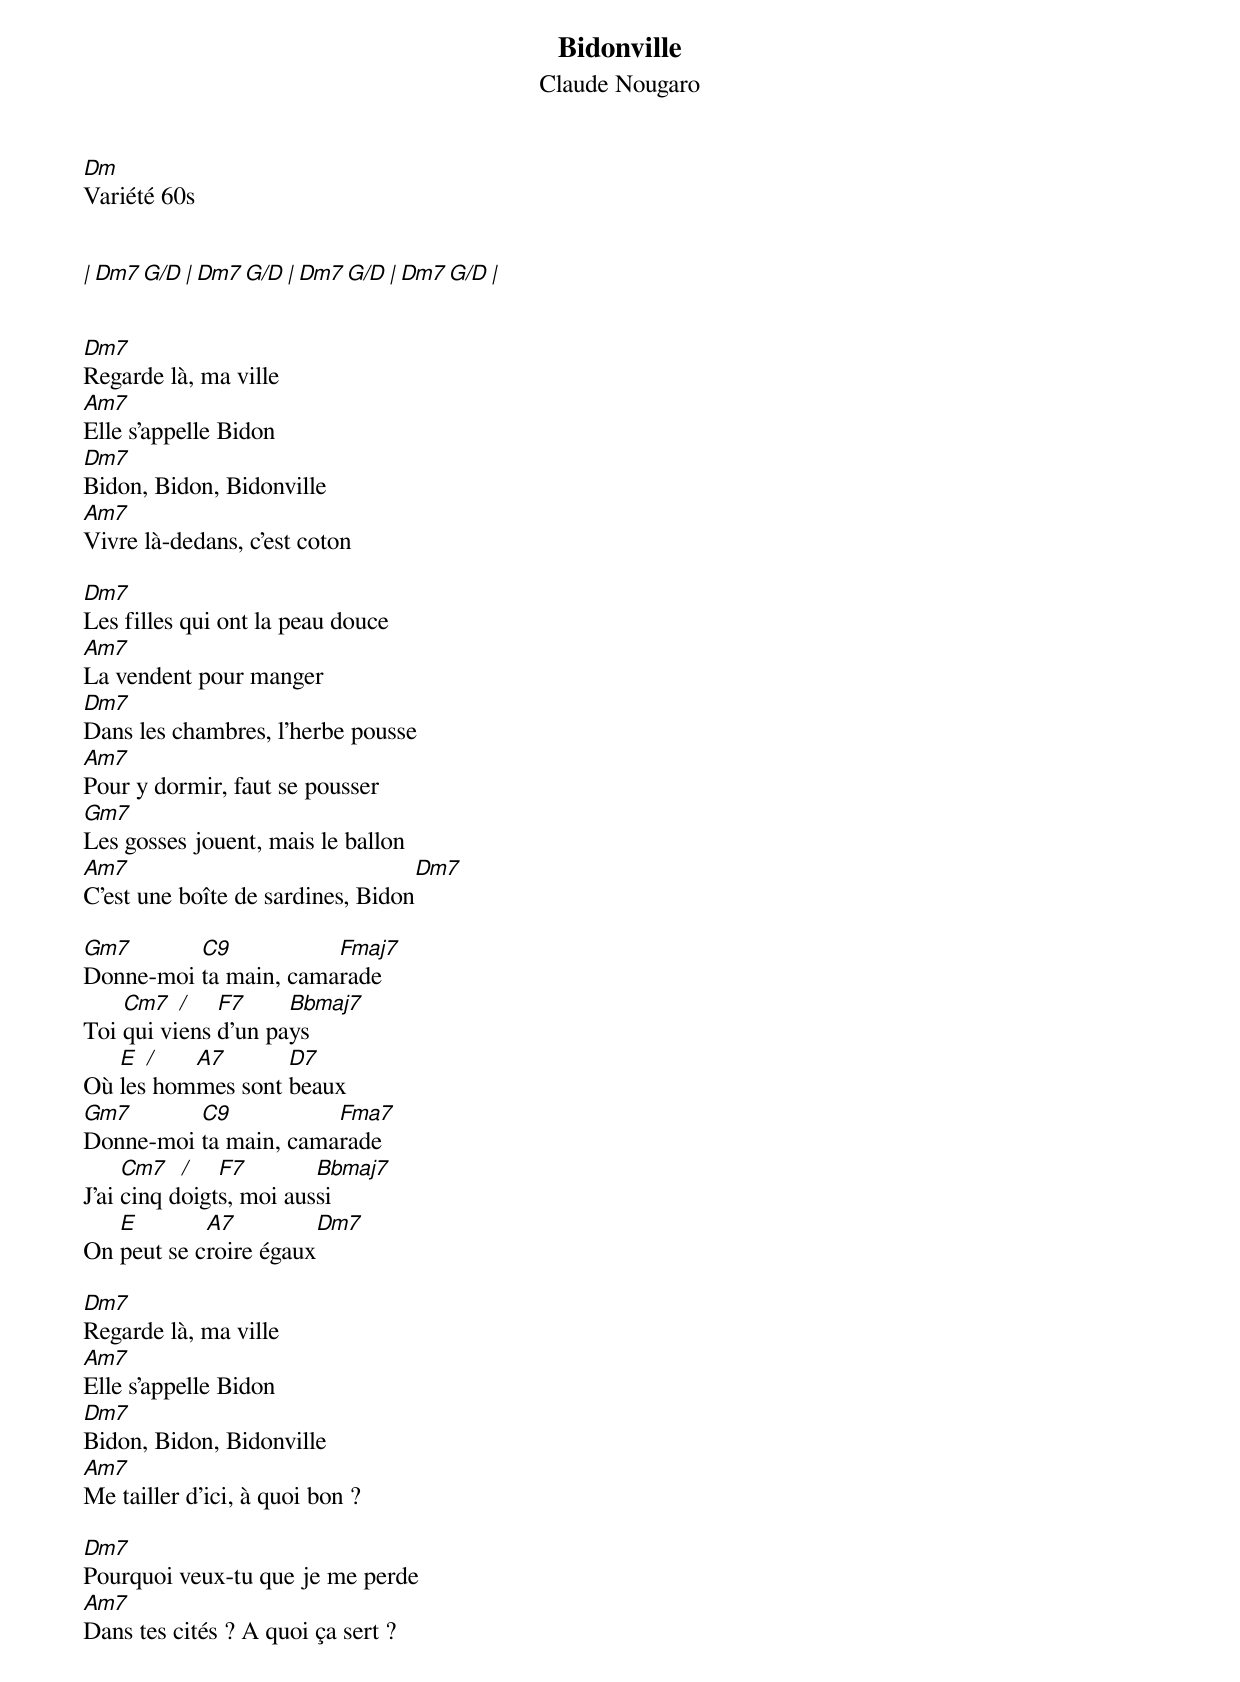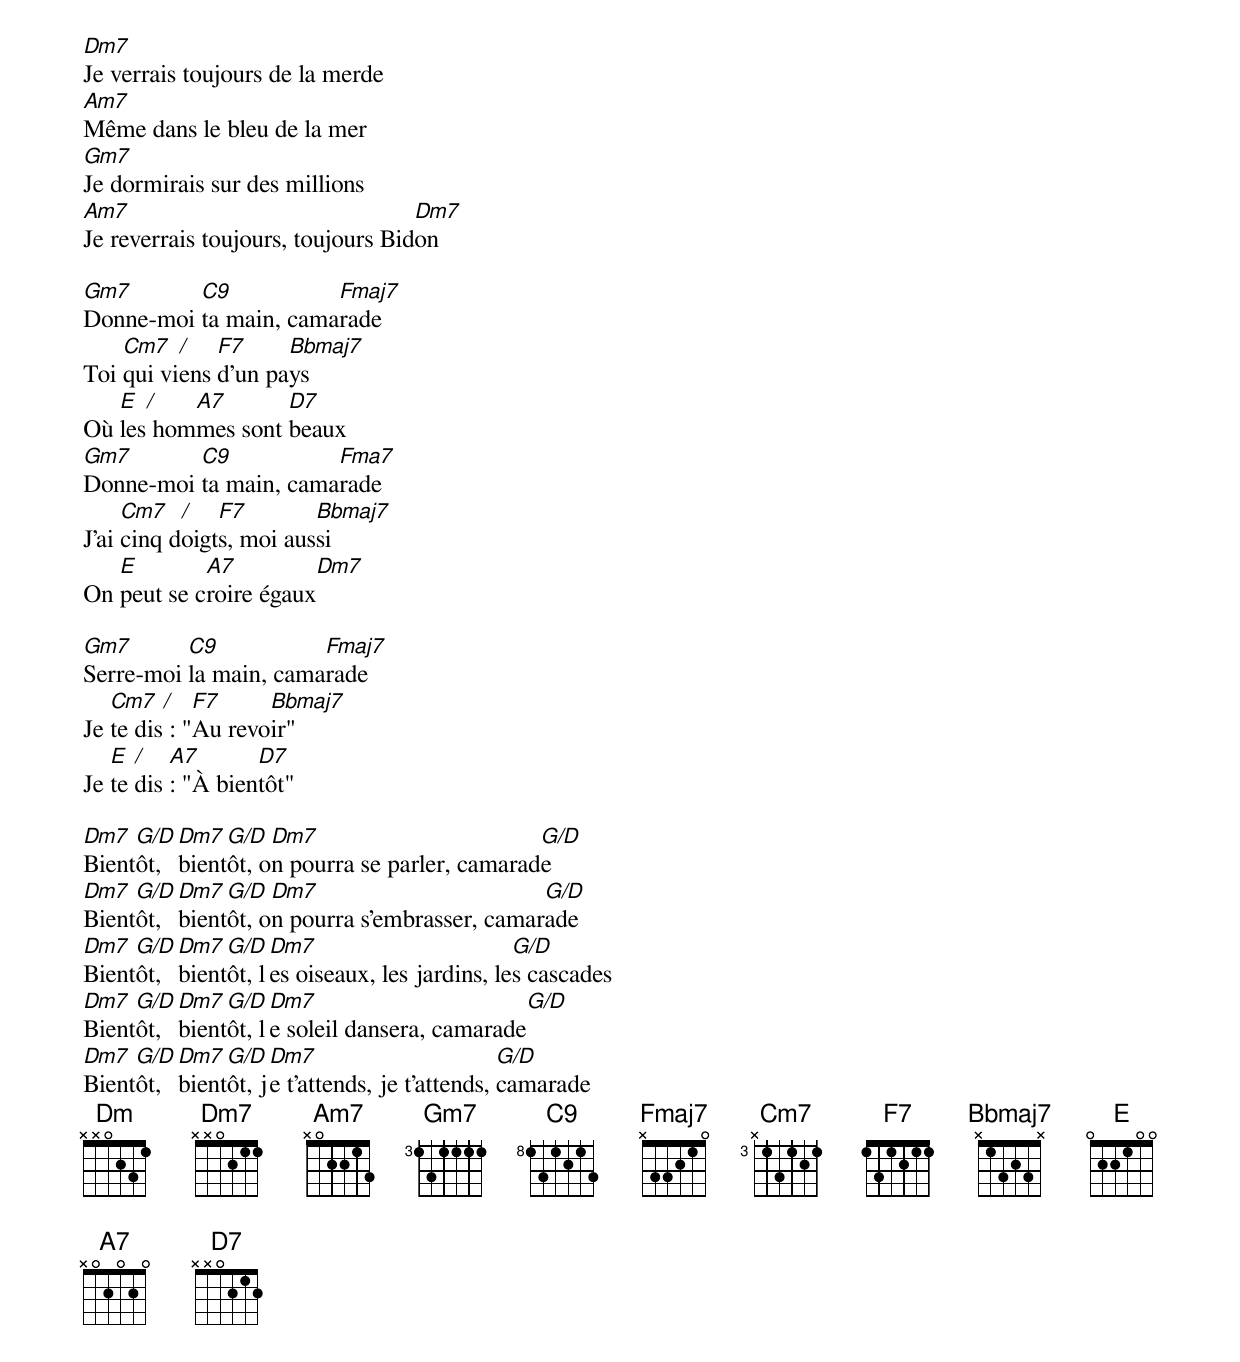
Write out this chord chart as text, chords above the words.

Bidonville
Claude Nougaro
Dm
Variété 60s


| Dm7    G/D | Dm7    G/D | Dm7    G/D | Dm7    G/D |


Dm7
Regarde là, ma ville
Am7
Elle s'appelle Bidon
Dm7
Bidon, Bidon, Bidonville
Am7
Vivre là-dedans, c'est coton

Dm7
Les filles qui ont la peau douce
Am7
La vendent pour manger
Dm7
Dans les chambres, l'herbe pousse
Am7
Pour y dormir, faut se pousser
Gm7
Les gosses jouent, mais le ballon
Am7                                Dm7
C'est une boîte de sardines, Bidon

Gm7       C9           Fmaj7
Donne-moi ta main, camarade
    Cm7   /   F7     Bbmaj7
Toi qui viens d'un pays
   E  /   A7       D7
Où les hommes sont beaux
Gm7       C9           Fma7
Donne-moi ta main, camarade
     Cm7   /   F7        Bbmaj7
J'ai cinq doigts, moi aussi
   E        A7           Dm7
On peut se croire égaux

Dm7
Regarde là, ma ville
Am7
Elle s'appelle Bidon
Dm7
Bidon, Bidon, Bidonville
Am7
Me tailler d'ici, à quoi bon ?

Dm7
Pourquoi veux-tu que je me perde
Am7
Dans tes cités ? A quoi ça sert ?
Dm7
Je verrais toujours de la merde
Am7
Même dans le bleu de la mer
Gm7
Je dormirais sur des millions
Am7                                Dm7
Je reverrais toujours, toujours Bidon

Gm7       C9           Fmaj7
Donne-moi ta main, camarade
    Cm7   /   F7     Bbmaj7
Toi qui viens d'un pays
   E  /   A7       D7
Où les hommes sont beaux
Gm7       C9           Fma7
Donne-moi ta main, camarade
     Cm7   /   F7        Bbmaj7
J'ai cinq doigts, moi aussi
   E        A7           Dm7
On peut se croire égaux

Gm7       C9           Fmaj7
Serre-moi la main, camarade
   Cm7   /   F7     Bbmaj7
Je te dis : "Au revoir"
   E  /   A7       D7
Je te dis : "À bientôt"

Dm7  G/D  Dm7  G/D  Dm7                        G/D
Bientôt,  bientôt, on pourra se parler, camarade
Dm7  G/D  Dm7  G/D  Dm7                        G/D
Bientôt,  bientôt, on pourra s'embrasser, camarade
Dm7  G/D  Dm7  G/D  Dm7                        G/D
Bientôt,  bientôt, les oiseaux, les jardins, les cascades
Dm7  G/D  Dm7  G/D  Dm7                        G/D
Bientôt,  bientôt, le soleil dansera, camarade
Dm7  G/D  Dm7  G/D  Dm7                        G/D
Bientôt,  bientôt, je t'attends, je t'attends, camarade
